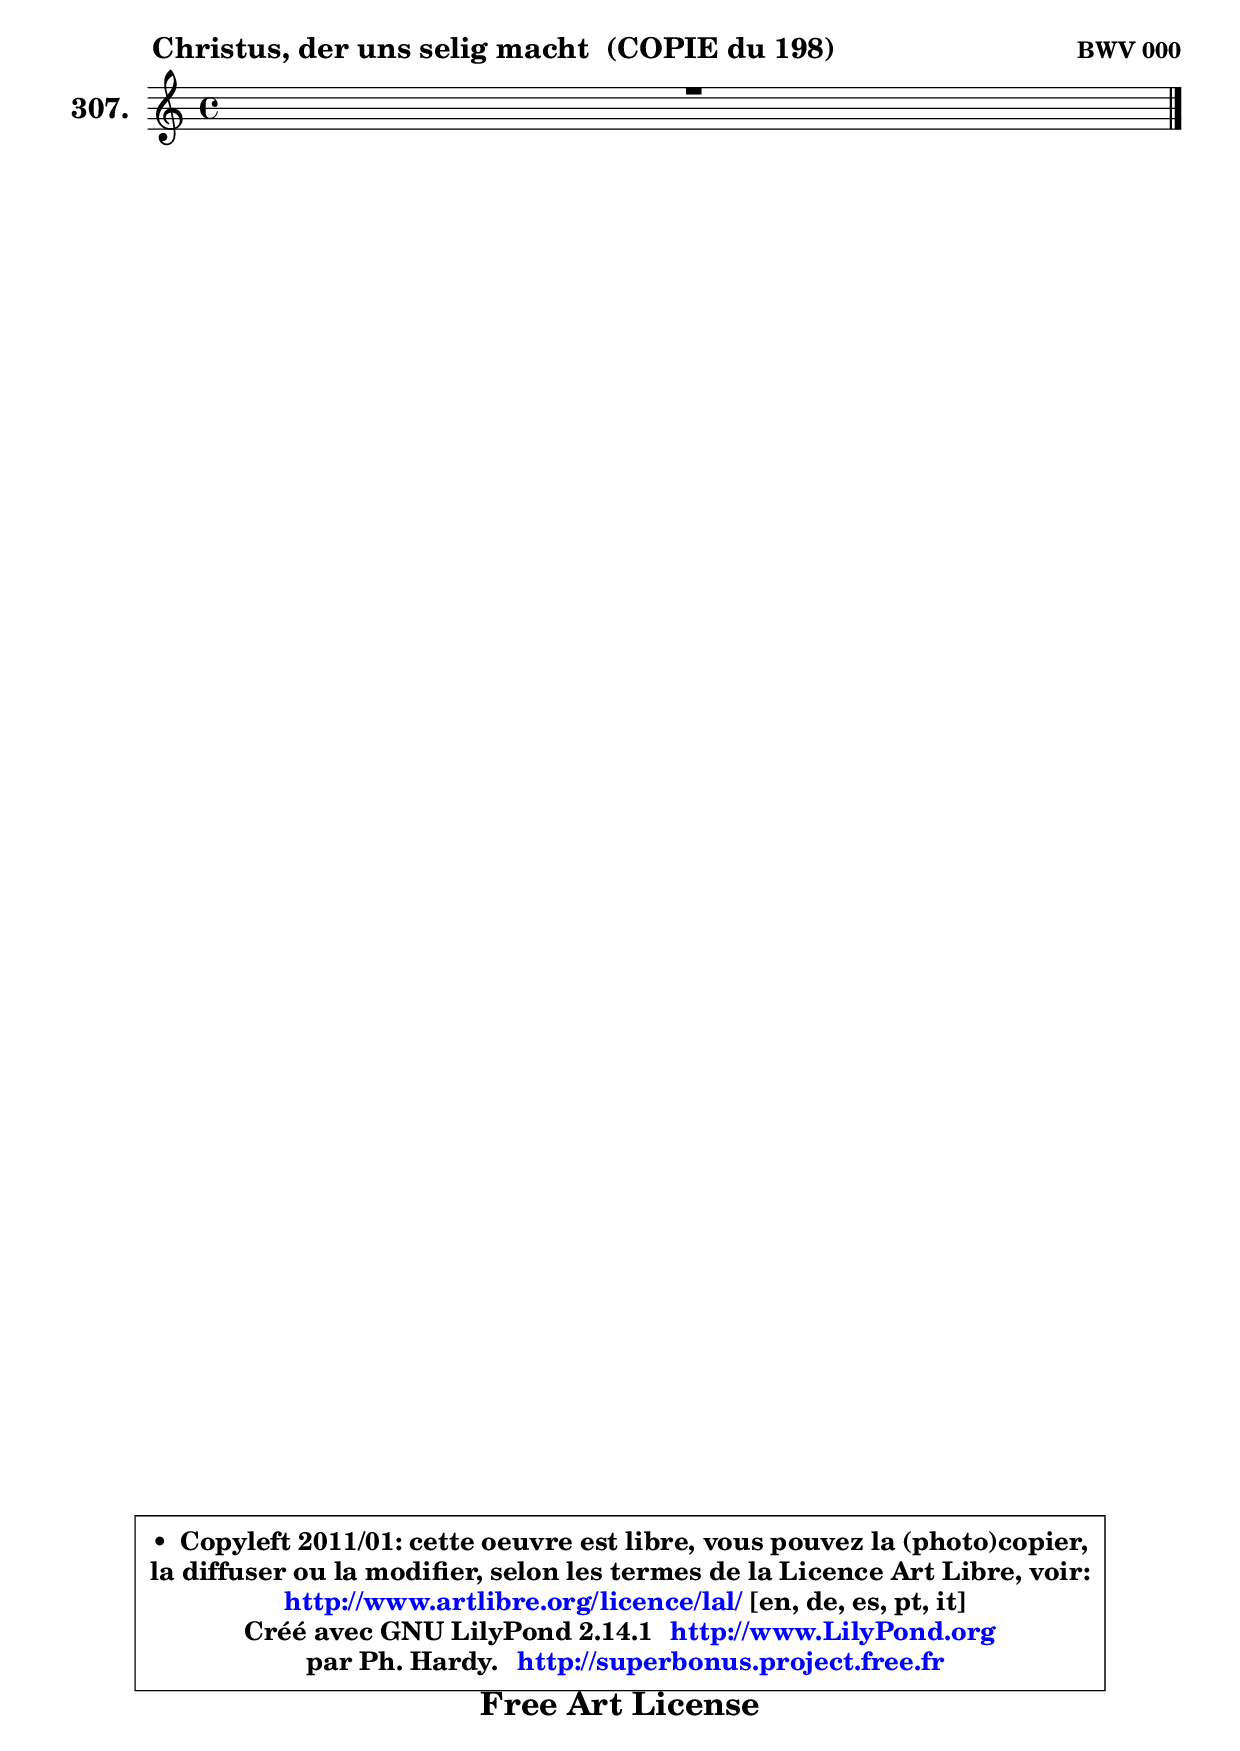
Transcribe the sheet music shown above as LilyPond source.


\version "2.14.1"

    \paper {
%	system-system-spacing #'padding = #0.1
%	score-system-spacing #'padding = #0.1
%	ragged-bottom = ##f
%	ragged-last-bottom = ##f
	ragged-right = ##f
	}

    \header {
      opus = \markup { \bold "BWV 000" }
      piece = \markup { \hspace #9 \fontsize #2 \bold "Christus, der uns selig macht  (COPIE du 198)" }
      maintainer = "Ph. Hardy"
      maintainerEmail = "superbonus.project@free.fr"
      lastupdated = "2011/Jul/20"
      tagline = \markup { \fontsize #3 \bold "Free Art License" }
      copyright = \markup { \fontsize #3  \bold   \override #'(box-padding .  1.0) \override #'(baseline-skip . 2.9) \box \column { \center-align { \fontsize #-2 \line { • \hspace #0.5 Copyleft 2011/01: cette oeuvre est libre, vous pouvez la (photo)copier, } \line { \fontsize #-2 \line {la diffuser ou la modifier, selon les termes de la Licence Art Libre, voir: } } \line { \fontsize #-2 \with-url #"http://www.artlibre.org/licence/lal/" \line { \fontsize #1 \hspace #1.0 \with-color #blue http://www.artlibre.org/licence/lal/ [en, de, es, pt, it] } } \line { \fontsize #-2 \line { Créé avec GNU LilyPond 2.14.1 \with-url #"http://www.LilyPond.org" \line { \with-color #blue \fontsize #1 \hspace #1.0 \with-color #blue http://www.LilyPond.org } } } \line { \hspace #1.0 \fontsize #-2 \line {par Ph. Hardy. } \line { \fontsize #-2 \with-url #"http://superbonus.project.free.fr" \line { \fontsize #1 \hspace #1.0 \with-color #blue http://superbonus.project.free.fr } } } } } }

	  }

  guidemidi = {
	\tempo 4 = 78

	}

  upper = {
	\time 4/4
	\key c \major
	\clef treble
	\voiceOne
	<< { 
	% SOPRANO
	\set Voice.midiInstrument = "acoustic grand"
	\relative c' {
	R1 |
\break
        \bar "|."
	} % fin de relative
	}

%	\context Voice="1" { \voiceTwo 
%	% ALTO
%	\set Voice.midiInstrument = "acoustic grand"
%	\relative c' {
%	
%        \bar "|."
%	} % fin de relative
%	\oneVoice
%	} >>
 >>
	}

    lower = {
	\time 4/4
	\key c \major
	\clef bass
	\voiceOne
	<< { 
	% TENOR
	\set Voice.midiInstrument = "acoustic grand"
	\relative c' {
	R1 |
\break
        \bar "|."
	} % fin de relative
	}
	\context Voice="1" { \voiceTwo 
	% BASS
	\set Voice.midiInstrument = "acoustic grand"
	\relative c {
        
        \bar "|."
	} % fin de relative
	\oneVoice
	} >>
	}


    \score { 

	\new PianoStaff <<
	\set PianoStaff.instrumentName = \markup { \bold \huge "307." }
	\new Staff = "upper" \upper
%	\new Staff = "lower" \lower
	>>

    \layout {
%	ragged-last = ##f
	   }

         } % fin de score

  \score {
\unfoldRepeats { << \guidemidi \upper >> }
    \midi {
    \context {
     \Staff
      \remove "Staff_performer"
               }

     \context {
      \Voice
       \consists "Staff_performer"
                }

     \context { 
      \Score
      tempoWholesPerMinute = #(ly:make-moment 78 4)
		}
	    }
	}


